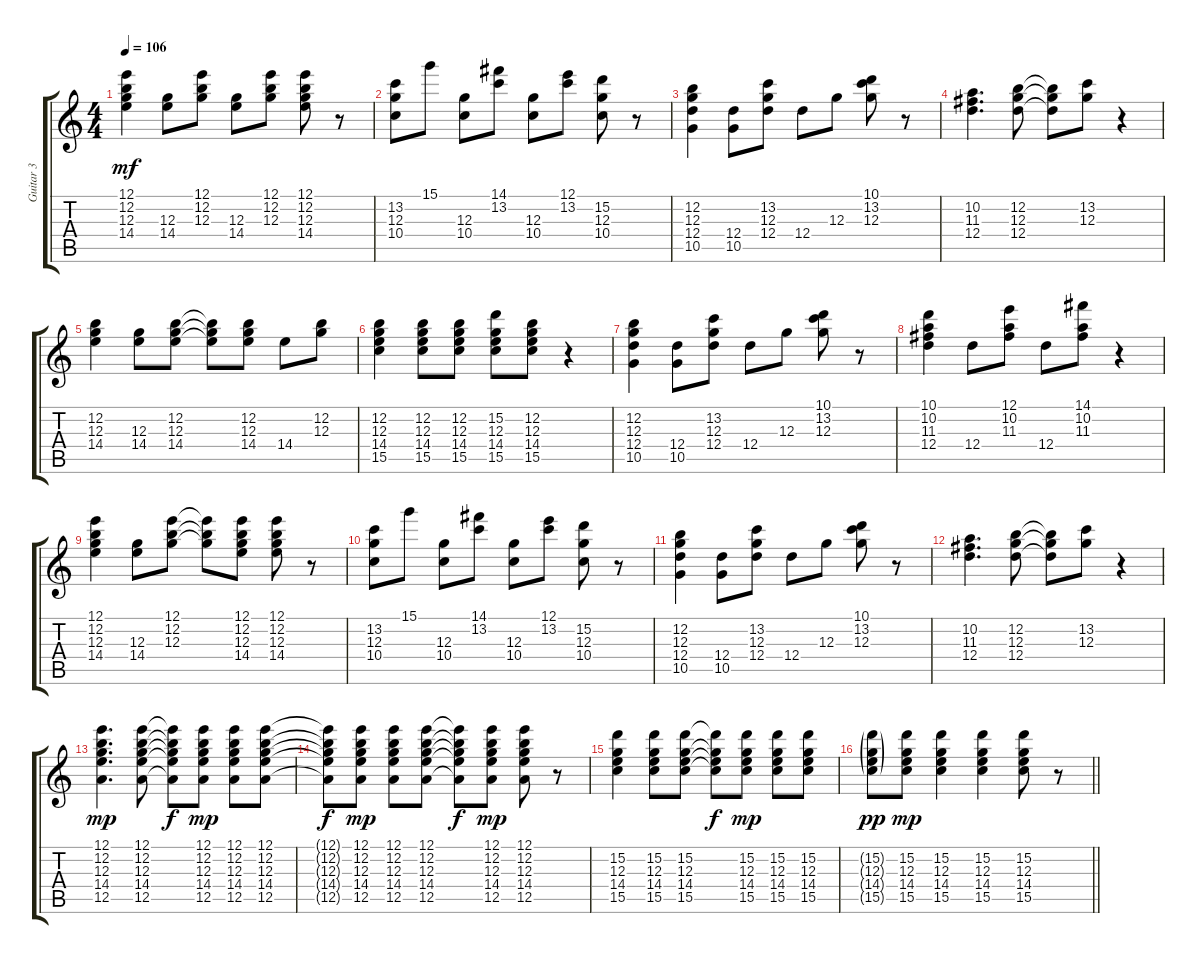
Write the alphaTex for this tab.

\track ("Guitar 3" "Guitar 3") {instrument acousticguitarsteel}
\staff {score tabs}
\tuning (E4 B3 G3 D3 A2 E2) {hide}
\ts (4 4)
\tempo 106
\clef g2
\ks c
(12.1 12.2 12.3 14.4).4{dy mf} (12.3 14.4).8 (12.1 12.2 12.3).8 (12.3 14.4).8 (12.1 12.2 12.3).8 (12.1 12.2 12.3 14.4).8 r.8 |
(13.2 12.3 10.4).8 15.1.8 (12.3 10.4).8 (14.1 13.2).8 (12.3 10.4).8 (12.1 13.2).8 (15.2 12.3 10.4).8 r.8 |
(12.2 12.3 12.4 10.5).4 (12.4 10.5).8 (13.2 12.3 12.4).8 12.4.8 12.3.8 (10.1 13.2 12.3).8 r.8 |
(10.2 11.3 12.4).4{d} (12.2 12.3 12.4).8 (12.2{t} 12.3{t} 12.4{t}).8 (13.2 12.3).8 r.4 |
(12.2 12.3 14.4).4 (12.3 14.4).8 (12.2 12.3 14.4).8 (12.2{t} 12.3{t} 14.4{t}).8 (12.2 12.3 14.4).8 14.4.8 (12.2 12.3).8 |
(12.2 12.3 14.4 15.5).4 (12.2 12.3 14.4 15.5).8 (12.2 12.3 14.4 15.5).8 (15.2 12.3 14.4 15.5).8 (12.2 12.3 14.4 15.5).8 r.4 |
(12.2 12.3 12.4 10.5).4 (12.4 10.5).8 (13.2 12.3 12.4).8 12.4.8 12.3.8 (10.1 13.2 12.3).8 r.8 |
(10.1 10.2 11.3 12.4).4 12.4.8 (12.1 10.2 11.3).8 12.4.8 (14.1 10.2 11.3).8 r.4 |
(12.1 12.2 12.3 14.4).4 (12.3 14.4).8 (12.1 12.2 12.3).8 (12.1{t} 12.2{t} 12.3{t}).8 (12.1 12.2 12.3 14.4).8 (12.1 12.2 12.3 14.4).8 r.8 |
(13.2 12.3 10.4).8 15.1.8 (12.3 10.4).8 (14.1 13.2).8 (12.3 10.4).8 (12.1 13.2).8 (15.2 12.3 10.4).8 r.8 |
(12.2 12.3 12.4 10.5).4 (12.4 10.5).8 (13.2 12.3 12.4).8 12.4.8 12.3.8 (10.1 13.2 12.3).8 r.8 |
(10.2 11.3 12.4).4{d} (12.2 12.3 12.4).8 (12.2{t} 12.3{t} 12.4{t}).8 (13.2 12.3).8 r.4 |
(12.1 12.2 12.3 14.4 12.5).4{d dy mp} (12.1 12.2 12.3 14.4 12.5).8 (12.1{t} 12.2{t} 12.3{t} 14.4{t} 12.5{t}).8{dy f} (12.1 12.2 12.3 14.4 12.5).8{dy mp} (12.1 12.2 12.3 14.4 12.5).8 (12.1 12.2 12.3 14.4 12.5).8 |
(12.1{t} 12.2{t} 12.3{t} 14.4{t} 12.5{t}).8{dy f} (12.1 12.2 12.3 14.4 12.5).8{dy mp} (12.1 12.2 12.3 14.4 12.5).8 (12.1 12.2 12.3 14.4 12.5).8 (12.1{t} 12.2{t} 12.3{t} 14.4{t} 12.5{t}).8{dy f} (12.1 12.2 12.3 14.4 12.5).8{dy mp} (12.1 12.2 12.3 14.4 12.5).8 r.8 |
(15.2 12.3 14.4 15.5).4 (15.2 12.3 14.4 15.5).8 (15.2 12.3 14.4 15.5).8 (15.2{t} 12.3{t} 14.4{t} 15.5{t}).8{dy f} (15.2 12.3 14.4 15.5).8{dy mp} (15.2 12.3 14.4 15.5).8 (15.2 12.3 14.4 15.5).8 |
\barLineRight lightlight
(15.2{g} 12.3{g} 14.4{g} 15.5{g}).8{dy pp} (15.2 12.3 14.4 15.5).8{dy mp} (15.2 12.3 14.4 15.5).4 (15.2 12.3 14.4 15.5).4 (15.2 12.3 14.4 15.5).8 r.8
